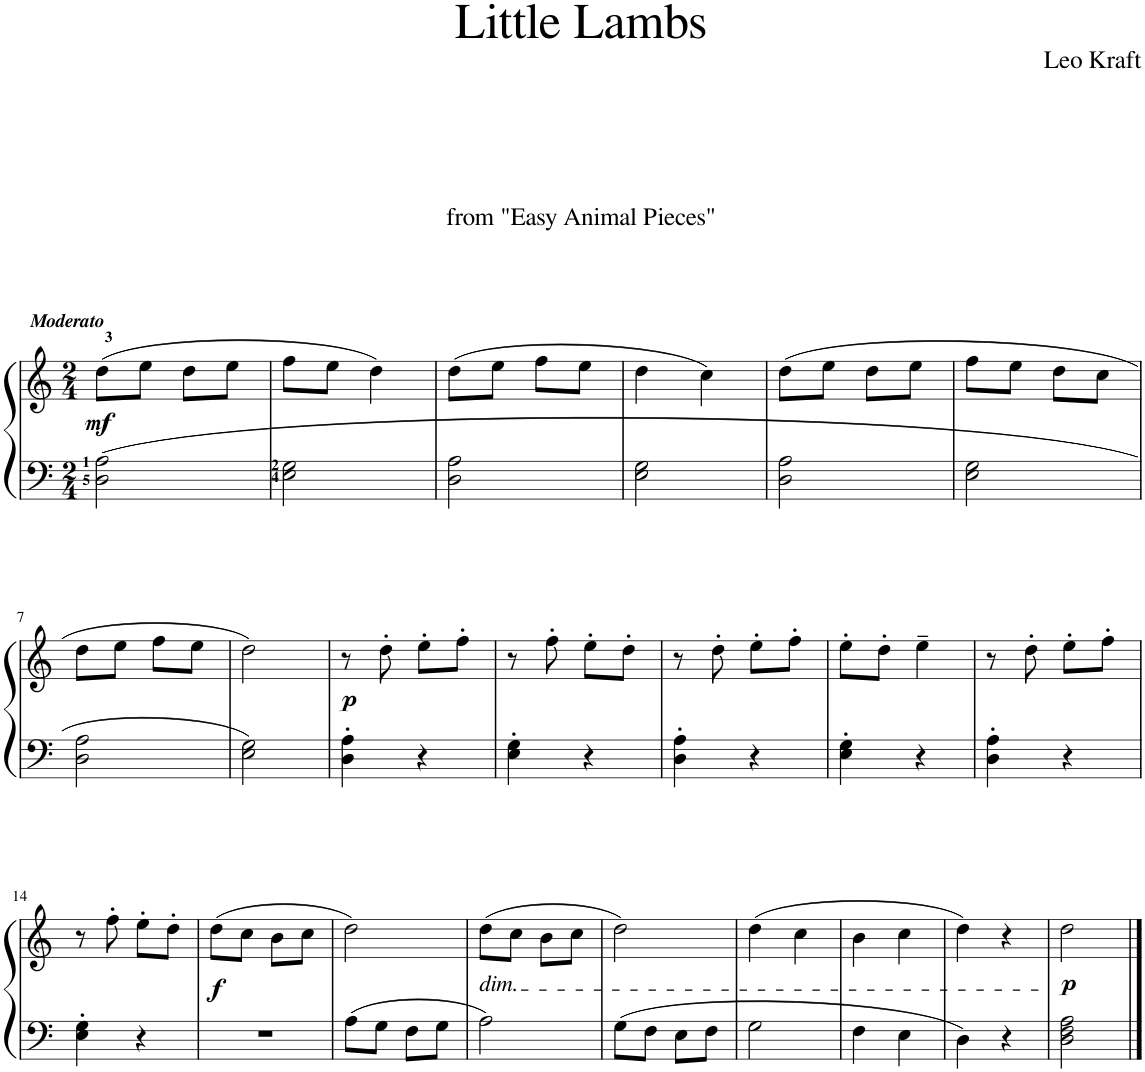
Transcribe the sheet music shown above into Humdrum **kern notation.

**kern	**kern	**dynam
*part1	*part1	*part1
*staff2	*staff1	*staff1/2
*I"Piano	*	*
*I'Pno.	*	*
*clefF4	*clefG2	*
*k[]	*k[]	*
*M2/4	*M2/4	*
=1	=1	=1
!	!LO:TX:a:Bi:t=Moderato	!
!	!	!LO:DY:b
2D\ 2A\	(8dd\L	mf
.	8ee\J	.
.	8dd\L	.
.	8ee\J	.
=2	=2	=2
2E\ 2G\	8ff\L	.
.	8ee\J	.
.	4dd\)	.
=3	=3	=3
2D\ 2A\	(8dd\L	.
.	8ee\J	.
.	8ff\L	.
.	8ee\J	.
=4	=4	=4
2E\ 2G\	4dd\	.
.	4cc\)	.
=5	=5	=5
2D\ 2A\	(8dd\L	.
.	8ee\J	.
.	8dd\L	.
.	8ee\J	.
=6	=6	=6
2E\ 2G\	8ff\L	.
.	8ee\J	.
.	8dd\L	.
.	8cc\J	.
!!LO:LB:g=z
=7	=7	=7
2D\ 2A\	8dd\L	.
.	8ee\J	.
.	8ff\L	.
.	8ee\J	.
=8	=8	=8
2E\ 2G\	2dd\)	.
=9	=9	=9
!	!	!LO:DY:b
4D\' 4A\'	8r	p
.	8dd'\	.
4r	8ee'\L	.
.	8ff'\J	.
=10	=10	=10
4E\' 4G\'	8r	.
.	8ff'\	.
4r	8ee'\L	.
.	8dd'\J	.
=11	=11	=11
4D\' 4A\'	8r	.
.	8dd'\	.
4r	8ee'\L	.
.	8ff'\J	.
=12	=12	=12
4E\' 4G\'	8ee'\L	.
.	8dd'\J	.
4r	4ee~\	.
=13	=13	=13
4D\' 4A\'	8r	.
.	8dd'\	.
4r	8ee'\L	.
.	8ff'\J	.
!!LO:LB:g=z
=14	=14	=14
4E\' 4G\'	8r	.
.	8ff'\	.
4r	8ee'\L	.
.	8dd'\J	.
=15	=15	=15
!	!	!LO:DY:b
2r	(8dd\L	f
.	8cc\J	.
.	8b\L	.
.	8cc\J	.
=16	=16	=16
8A\L	2dd\)	.
8G\J	.	.
8F\L	.	.
8G\J	.	.
=17	=17	=17
!	!LO:TX:b:i:t=dim.	!
2A\	(8dd\L	.
.	8cc\J	.
.	8b\L	.
.	8cc\J	.
=18	=18	=18
8G\L	2dd\)	.
8F\J	.	.
8E\L	.	.
8F\J	.	.
=19	=19	=19
2G\	(4dd\	.
.	4cc\	.
=20	=20	=20
4F\	4b\	.
4E\	4cc\	.
=21	=21	=21
4D\	4dd\)	.
4r	4r	.
=22	=22	=22
!	!	!LO:DY:b
2D\ 2F\ 2A\	2dd\	p
==	==	==
*-	*-	*-
